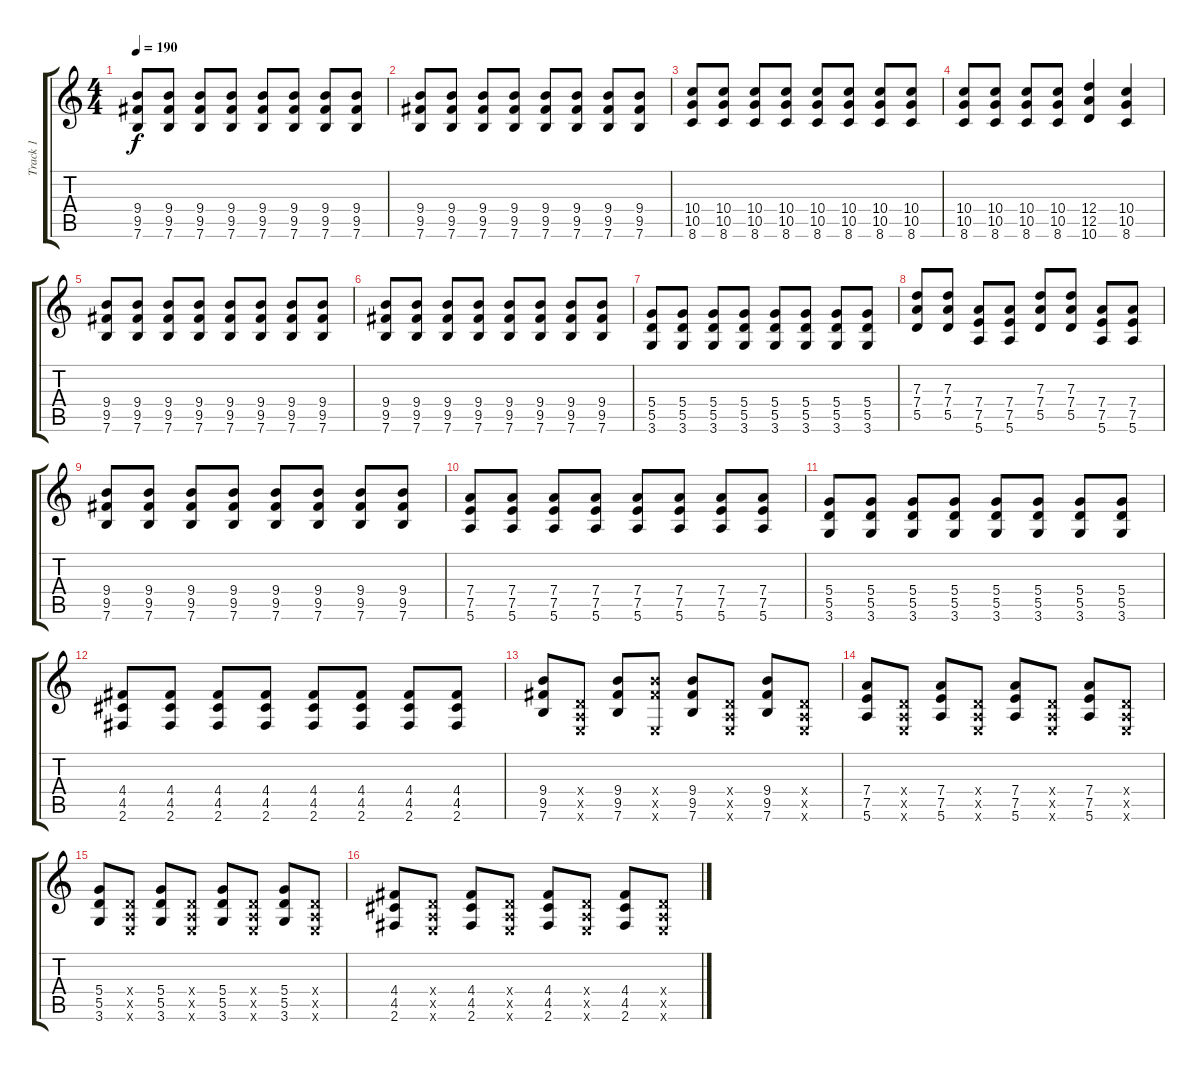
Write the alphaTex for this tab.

\track ("Track 1" "Track 1") {instrument distortionguitar}
\staff {score tabs}
\tuning (E4 B3 G3 D3 A2 E2) {hide}
\ts (4 4)
\tempo 190
\clef g2
\ks c
(9.4 9.5 7.6).8{dy f} (9.4 9.5 7.6).8 (9.4 9.5 7.6).8 (9.4 9.5 7.6).8 (9.4 9.5 7.6).8 (9.4 9.5 7.6).8 (9.4 9.5 7.6).8 (9.4 9.5 7.6).8 |
(9.4 9.5 7.6).8 (9.4 9.5 7.6).8 (9.4 9.5 7.6).8 (9.4 9.5 7.6).8 (9.4 9.5 7.6).8 (9.4 9.5 7.6).8 (9.4 9.5 7.6).8 (9.4 9.5 7.6).8 |
(10.4 10.5 8.6).8 (10.4 10.5 8.6).8 (10.4 10.5 8.6).8 (10.4 10.5 8.6).8 (10.4 10.5 8.6).8 (10.4 10.5 8.6).8 (10.4 10.5 8.6).8 (10.4 10.5 8.6).8 |
(10.4 10.5 8.6).8 (10.4 10.5 8.6).8 (10.4 10.5 8.6).8 (10.4 10.5 8.6).8 (12.4 12.5 10.6).4 (10.4 10.5 8.6).4 |
(9.4 9.5 7.6).8 (9.4 9.5 7.6).8 (9.4 9.5 7.6).8 (9.4 9.5 7.6).8 (9.4 9.5 7.6).8 (9.4 9.5 7.6).8 (9.4 9.5 7.6).8 (9.4 9.5 7.6).8 |
(9.4 9.5 7.6).8 (9.4 9.5 7.6).8 (9.4 9.5 7.6).8 (9.4 9.5 7.6).8 (9.4 9.5 7.6).8 (9.4 9.5 7.6).8 (9.4 9.5 7.6).8 (9.4 9.5 7.6).8 |
(5.4 5.5 3.6).8 (5.4 5.5 3.6).8 (5.4 5.5 3.6).8 (5.4 5.5 3.6).8 (5.4 5.5 3.6).8 (5.4 5.5 3.6).8 (5.4 5.5 3.6).8 (5.4 5.5 3.6).8 |
(7.3 7.4 5.5).8 (7.3 7.4 5.5).8 (7.4 7.5 5.6).8 (7.4 7.5 5.6).8 (7.3 7.4 5.5).8 (7.3 7.4 5.5).8 (7.4 7.5 5.6).8 (7.4 7.5 5.6).8 |
(9.4 9.5 7.6).8 (9.4 9.5 7.6).8 (9.4 9.5 7.6).8 (9.4 9.5 7.6).8 (9.4 9.5 7.6).8 (9.4 9.5 7.6).8 (9.4 9.5 7.6).8 (9.4 9.5 7.6).8 |
(7.4 7.5 5.6).8 (7.4 7.5 5.6).8 (7.4 7.5 5.6).8 (7.4 7.5 5.6).8 (7.4 7.5 5.6).8 (7.4 7.5 5.6).8 (7.4 7.5 5.6).8 (7.4 7.5 5.6).8 |
(5.4 5.5 3.6).8 (5.4 5.5 3.6).8 (5.4 5.5 3.6).8 (5.4 5.5 3.6).8 (5.4 5.5 3.6).8 (5.4 5.5 3.6).8 (5.4 5.5 3.6).8 (5.4 5.5 3.6).8 |
(4.4 4.5 2.6).8 (4.4 4.5 2.6).8 (4.4 4.5 2.6).8 (4.4 4.5 2.6).8 (4.4 4.5 2.6).8 (4.4 4.5 2.6).8 (4.4 4.5 2.6).8 (4.4 4.5 2.6).8 |
(9.4 9.5 7.6).8 (0.4{x} 0.5{x} 0.6{x}).8 (9.4 9.5 7.6).8 (9.4{x} 9.5{x} 0.6{x}).8 (9.4 9.5 7.6).8 (0.4{x} 0.5{x} 0.6{x}).8 (9.4 9.5 7.6).8 (0.4{x} 0.5{x} 0.6{x}).8 |
(7.4 7.5 5.6).8 (0.4{x} 0.5{x} 0.6{x}).8 (7.4 7.5 5.6).8 (0.4{x} 0.5{x} 0.6{x}).8 (7.4 7.5 5.6).8 (0.4{x} 0.5{x} 0.6{x}).8 (7.4 7.5 5.6).8 (0.4{x} 0.5{x} 0.6{x}).8 |
(5.4 5.5 3.6).8 (0.4{x} 0.5{x} 0.6{x}).8 (5.4 5.5 3.6).8 (0.4{x} 0.5{x} 0.6{x}).8 (5.4 5.5 3.6).8 (0.4{x} 0.5{x} 0.6{x}).8 (5.4 5.5 3.6).8 (0.4{x} 0.5{x} 0.6{x}).8 |
(4.4 4.5 2.6).8 (0.4{x} 0.5{x} 0.6{x}).8 (4.4 4.5 2.6).8 (0.4{x} 0.5{x} 0.6{x}).8 (4.4 4.5 2.6).8 (0.4{x} 0.5{x} 0.6{x}).8 (4.4 4.5 2.6).8 (0.4{x} 0.5{x} 0.6{x}).8
